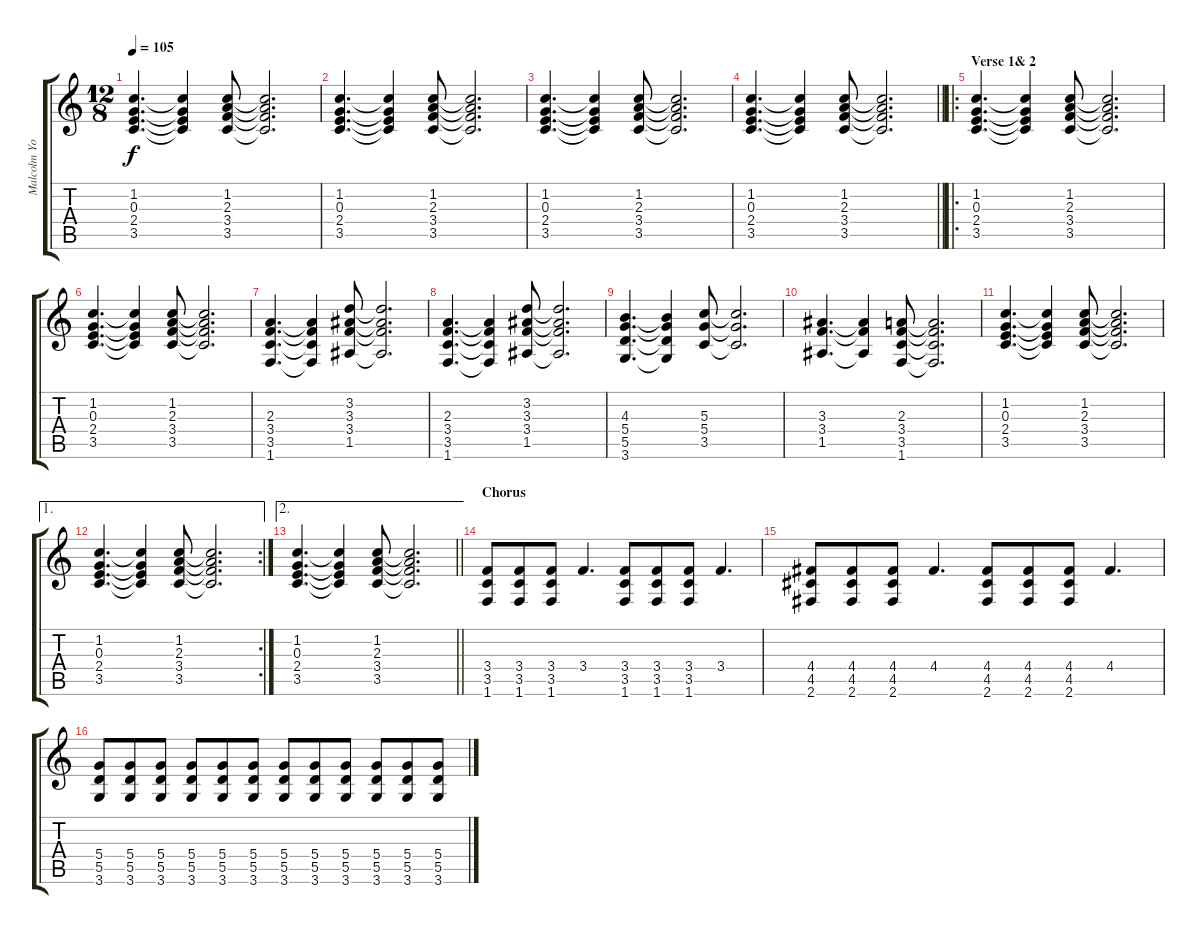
\track ("Malcolm Young" "Malcolm Yo") {instrument distortionguitar}
\staff {score tabs}
\tuning (E4 B3 G3 D3 A2 E2) {hide}
\ts (12 8)
\tempo 105
\clef g2
\ks c
(1.2 0.3 2.4 3.5).4{d dy f instrument distortionguitar} (1.2{t} 0.3{t} 2.4{t} 3.5{t}).4 (1.2 2.3 3.4 3.5).8 (1.2{t} 2.3{t} 3.4{t} 3.5{t}).2{d} |
(1.2 0.3 2.4 3.5).4{d} (1.2{t} 0.3{t} 2.4{t} 3.5{t}).4 (1.2 2.3 3.4 3.5).8 (1.2{t} 2.3{t} 3.4{t} 3.5{t}).2{d} |
(1.2 0.3 2.4 3.5).4{d} (1.2{t} 0.3{t} 2.4{t} 3.5{t}).4 (1.2 2.3 3.4 3.5).8 (1.2{t} 2.3{t} 3.4{t} 3.5{t}).2{d} |
\barLineRight lightlight
(1.2 0.3 2.4 3.5).4{d} (1.2{t} 0.3{t} 2.4{t} 3.5{t}).4 (1.2 2.3 3.4 3.5).8 (1.2{t} 2.3{t} 3.4{t} 3.5{t}).2{d} |
\ro
\section ("" "Verse 1& 2")
(1.2 0.3 2.4 3.5).4{d} (1.2{t} 0.3{t} 2.4{t} 3.5{t}).4 (1.2 2.3 3.4 3.5).8 (1.2{t} 2.3{t} 3.4{t} 3.5{t}).2{d} |
(1.2 0.3 2.4 3.5).4{d} (1.2{t} 0.3{t} 2.4{t} 3.5{t}).4 (1.2 2.3 3.4 3.5).8 (1.2{t} 2.3{t} 3.4{t} 3.5{t}).2{d} |
(2.3 3.4 3.5 1.6).4{d} (2.3{t} 3.4{t} 3.5{t} 1.6{t}).4 (3.2 3.3 3.4 1.5).8 (3.2{t} 3.3{t} 3.4{t} 1.5{t}).2{d} |
(2.3 3.4 3.5 1.6).4{d} (2.3{t} 3.4{t} 3.5{t} 1.6{t}).4 (3.2 3.3 3.4 1.5).8 (3.2{t} 3.3{t} 3.4{t} 1.5{t}).2{d} |
(4.3 5.4 5.5 3.6).4{d} (4.3{t} 5.4{t} 5.5{t} 3.6{t}).4 (5.3 5.4 3.5).8 (5.3{t} 5.4{t} 3.5{t}).2{d} |
(3.3 3.4 1.5).4{d} (3.3{t} 3.4{t} 1.5{t}).4 (2.3 3.4 3.5 1.6).8 (2.3{t} 3.4{t} 3.5{t} 1.6{t}).2{d} |
(1.2 0.3 2.4 3.5).4{d} (1.2{t} 0.3{t} 2.4{t} 3.5{t}).4 (1.2 2.3 3.4 3.5).8 (1.2{t} 2.3{t} 3.4{t} 3.5{t}).2{d} |
\ae 1
\rc 2
(1.2 0.3 2.4 3.5).4{d} (1.2{t} 0.3{t} 2.4{t} 3.5{t}).4 (1.2 2.3 3.4 3.5).8 (1.2{t} 2.3{t} 3.4{t} 3.5{t}).2{d} |
\ae 2
\barLineRight lightlight
(1.2 0.3 2.4 3.5).4{d} (1.2{t} 0.3{t} 2.4{t} 3.5{t}).4 (1.2 2.3 3.4 3.5).8 (1.2{t} 2.3{t} 3.4{t} 3.5{t}).2{d} |
\section ("" "Chorus")
(3.4 3.5 1.6).8 (3.4 3.5 1.6).8 (3.4 3.5 1.6).8 3.4.4{d} (3.4 3.5 1.6).8 (3.4 3.5 1.6).8 (3.4 3.5 1.6).8 3.4.4{d} |
(4.4 4.5 2.6).8 (4.4 4.5 2.6).8 (4.4 4.5 2.6).8 4.4.4{d} (4.4 4.5 2.6).8 (4.4 4.5 2.6).8 (4.4 4.5 2.6).8 4.4.4{d} |
(5.4 5.5 3.6).8 (5.4 5.5 3.6).8 (5.4 5.5 3.6).8 (5.4 5.5 3.6).8 (5.4 5.5 3.6).8 (5.4 5.5 3.6).8 (5.4 5.5 3.6).8 (5.4 5.5 3.6).8 (5.4 5.5 3.6).8 (5.4 5.5 3.6).8 (5.4 5.5 3.6).8 (5.4 5.5 3.6).8
